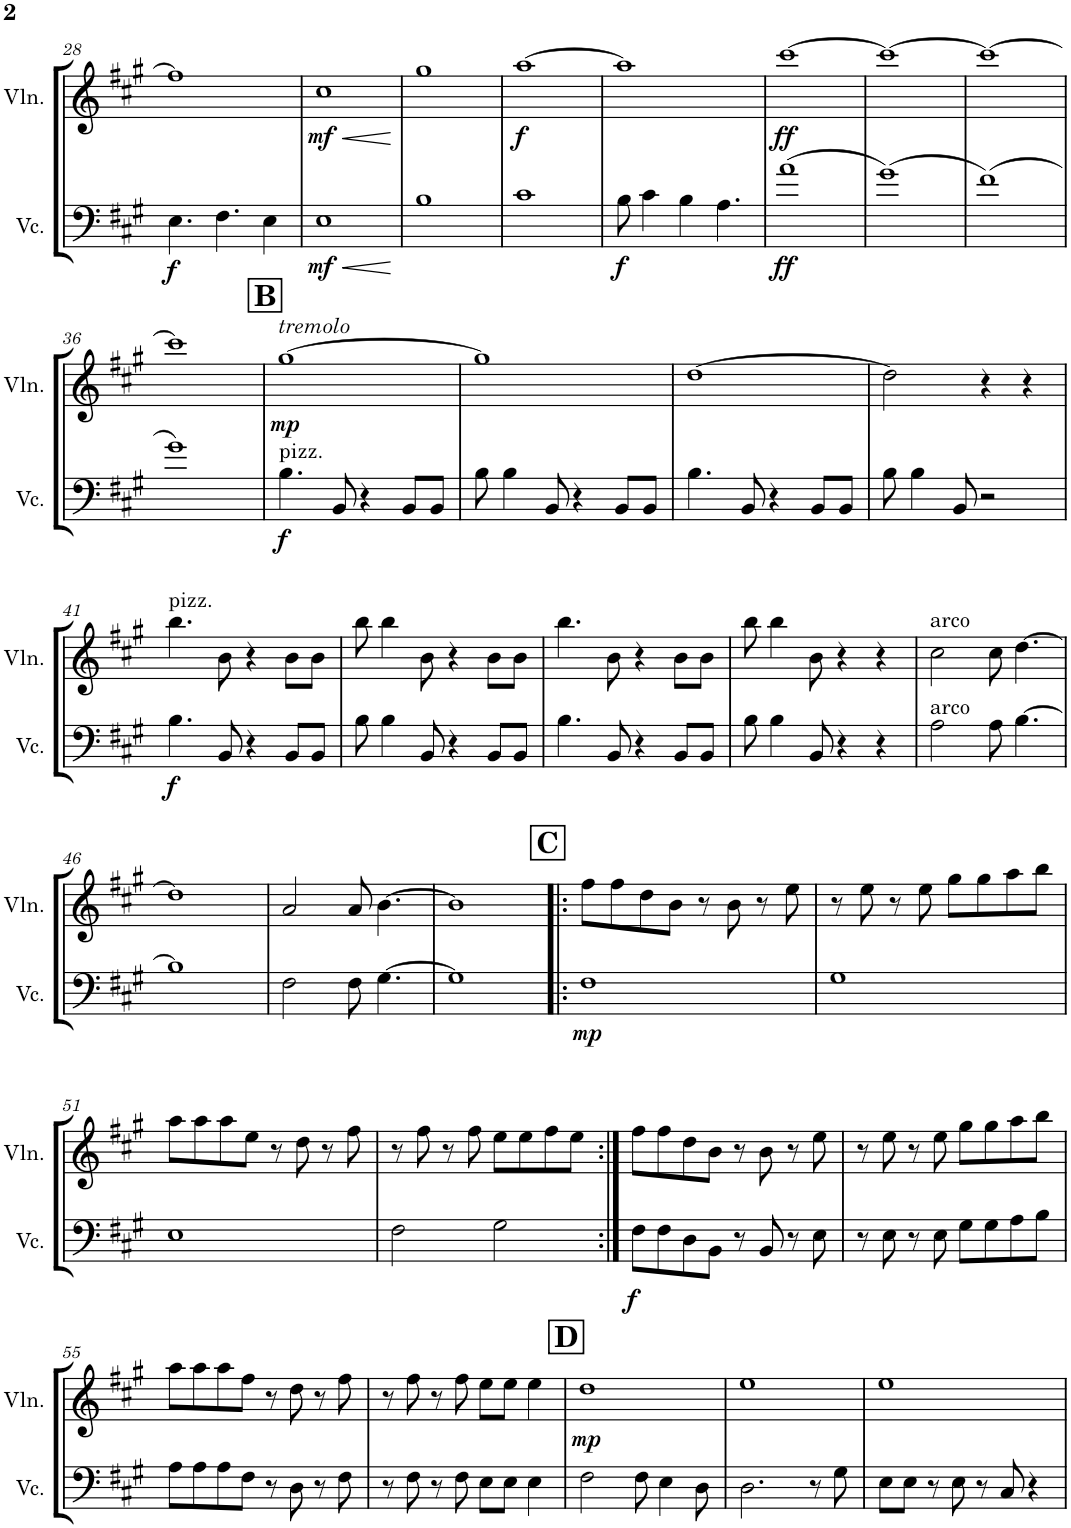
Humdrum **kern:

**kern	**dynam	**kern	**dynam
*part2	*part2	*part1	*part1
*staff2	*staff2	*staff1	*staff1
*I"Violoncello	*	*I"Violin	*
*I'Vc.	*	*I'Vln.	*
!!LO:PB:g=z
*clefF4	*	*clefG2	*
*k[f#c#g#]	*	*k[f#c#g#]	*
*M4/4	*	*M4/4	*
=28	=28	=28	=28
!	!LO:DY:b	!	!
4.E\	f	1ff#]	.
4.F#\	.	.	.
4E\	.	.	.
=29	=29	=29	=29
!	!LO:HP:b	!	!LO:HP:b
!	!LO:DY:n=1:b	!	!LO:DY:n=1:b
1E	< mf	1cc#	< mf
.	[	.	[
=30	=30	=30	=30
1B	.	1gg#	.
=31	=31	=31	=31
!	!	!	!LO:DY:b
1c#	.	[1aa	f
=32	=32	=32	=32
!	!LO:DY:b	!	!
8B\	f	1aa]	.
4c#\	.	.	.
4B\	.	.	.
4.A\	.	.	.
=33	=33	=33	=33
!	!LO:DY:b	!	!LO:DY:b
(1a	ff	[1ccc#	ff
=34	=34	=34	=34
(1g#)	.	1ccc#_	.
=35	=35	=35	=35
(1f#)	.	1ccc#_	.
!!LO:LB:g=z
=36	=36	=36	=36
1g#)	.	1ccc#]	.
!!LO:REH:place=s1:a:B:cj:fs=14:t=B
=37	=37	=37	=37
!	!	!LO:TX:a:i:t=tremolo	!
!LO:TX:a:t=pizz.	!	!	!
!	!LO:DY:b	!	!LO:DY:b
4.B\	f	[1gg#	mp
8BB/	.	.	.
4r	.	.	.
8BB/L	.	.	.
8BB/J	.	.	.
=38	=38	=38	=38
8B\	.	1gg#]	.
4B\	.	.	.
8BB/	.	.	.
4r	.	.	.
8BB/L	.	.	.
8BB/J	.	.	.
=39	=39	=39	=39
4.B\	.	[1dd	.
8BB/	.	.	.
4r	.	.	.
8BB/L	.	.	.
8BB/J	.	.	.
=40	=40	=40	=40
8B\	.	2dd\]	.
4B\	.	.	.
8BB/	.	.	.
2r	.	4r	.
.	.	4r	.
!!LO:LB:g=z
=41	=41	=41	=41
!	!	!LO:TX:a:t=pizz.	!
!	!LO:DY:b	!	!
4.B\	f	4.bb\	.
8BB/	.	8b\	.
4r	.	4r	.
8BB/L	.	8b\L	.
8BB/J	.	8b\J	.
=42	=42	=42	=42
8B\	.	8bb\	.
4B\	.	4bb\	.
8BB/	.	8b\	.
4r	.	4r	.
8BB/L	.	8b\L	.
8BB/J	.	8b\J	.
=43	=43	=43	=43
4.B\	.	4.bb\	.
8BB/	.	8b\	.
4r	.	4r	.
8BB/L	.	8b\L	.
8BB/J	.	8b\J	.
=44	=44	=44	=44
8B\	.	8bb\	.
4B\	.	4bb\	.
8BB/	.	8b\	.
4r	.	4r	.
4r	.	4r	.
=45	=45	=45	=45
!	!	!LO:TX:a:t=arco	!
!LO:TX:a:t=arco	!	!	!
2A\	.	2cc#\	.
8A\	.	8cc#\	.
[4.B\	.	[4.dd\	.
!!LO:LB:g=z
=46	=46	=46	=46
1B]	.	1dd]	.
=47	=47	=47	=47
2F#\	.	2a/	.
8F#\	.	8a/	.
[4.G#\	.	[4.b\	.
=48	=48	=48	=48
1G#]	.	1b]	.
!!LO:REH:place=s1:a:B:cj:fs=14:t=C
=49!|:	=49!|:	=49!|:	=49!|:
!	!LO:DY:b	!	!
1F#	mp	8ff#\L	.
.	.	8ff#\	.
.	.	8dd\	.
.	.	8b\J	.
.	.	8r	.
.	.	8b\	.
.	.	8r	.
.	.	8ee\	.
=50	=50	=50	=50
1G#	.	8r	.
.	.	8ee\	.
.	.	8r	.
.	.	8ee\	.
.	.	8gg#\L	.
.	.	8gg#\	.
.	.	8aa\	.
.	.	8bb\J	.
!!LO:LB:g=z
=51	=51	=51	=51
1E	.	8aa\L	.
.	.	8aa\	.
.	.	8aa\	.
.	.	8ee\J	.
.	.	8r	.
.	.	8dd\	.
.	.	8r	.
.	.	8ff#\	.
=52	=52	=52	=52
2F#\	.	8r	.
.	.	8ff#\	.
.	.	8r	.
.	.	8ff#\	.
2G#\	.	8ee\L	.
.	.	8ee\	.
.	.	8ff#\	.
.	.	8ee\J	.
=53:|!	=53:|!	=53:|!	=53:|!
!	!LO:DY:b	!	!
8F#\L	f	8ff#\L	.
8F#\	.	8ff#\	.
8D\	.	8dd\	.
8BB\J	.	8b\J	.
8r	.	8r	.
8BB/	.	8b\	.
8r	.	8r	.
8E\	.	8ee\	.
=54	=54	=54	=54
8r	.	8r	.
8E\	.	8ee\	.
8r	.	8r	.
8E\	.	8ee\	.
8G#\L	.	8gg#\L	.
8G#\	.	8gg#\	.
8A\	.	8aa\	.
8B\J	.	8bb\J	.
!!LO:LB:g=z
=55	=55	=55	=55
8A\L	.	8aa\L	.
8A\	.	8aa\	.
8A\	.	8aa\	.
8F#\J	.	8ff#\J	.
8r	.	8r	.
8D\	.	8dd\	.
8r	.	8r	.
8F#\	.	8ff#\	.
=56	=56	=56	=56
8r	.	8r	.
8F#\	.	8ff#\	.
8r	.	8r	.
8F#\	.	8ff#\	.
8E\L	.	8ee\L	.
8E\J	.	8ee\J	.
4E\	.	4ee\	.
!!LO:REH:place=s1:a:B:cj:fs=14:t=D
=57	=57	=57	=57
!	!	!	!LO:DY:b
2F#\	.	1dd	mp
8F#\	.	.	.
4E\	.	.	.
8D\	.	.	.
=58	=58	=58	=58
2.D\	.	1ee	.
8r	.	.	.
8G#\	.	.	.
=59	=59	=59	=59
8E\L	.	1ee	.
8E\J	.	.	.
8r	.	.	.
8E\	.	.	.
8r	.	.	.
8C#/	.	.	.
4r	.	.	.
=	=	=	=
*-	*-	*-	*-
